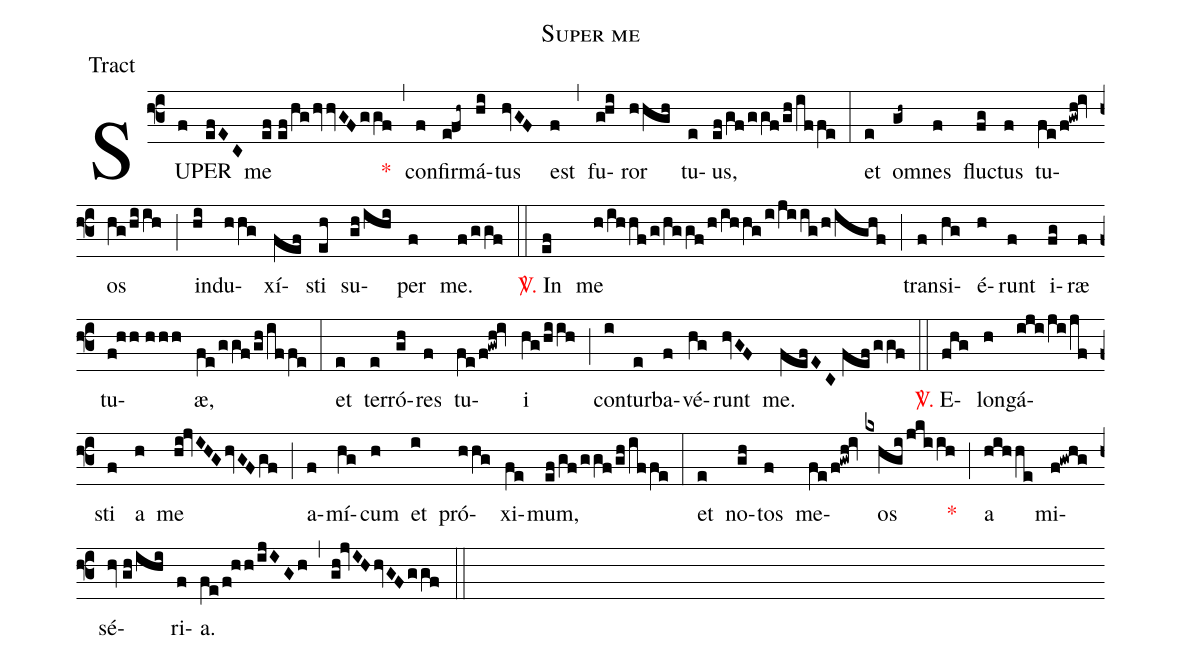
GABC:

name:Super me;
annotation:Tract;
mode:II.;
office-part:Tract;
%%
(f3) SU(f)PER(efEC) me(ef//ef/hg/hvvGF/ggf) <v>\red{*}</v>(,) con(f)fir(e!fh~)má(hi)tus(hvGF) est(f) (,) fu(g!hi)ror(hhgh) tu(e)us,(ef/gf/ggf/gh/iffe) (:) et(e) o(gh~)mnes(f) flu(fg)ctus(f) tu(fe/f!gwh!iv)os(hg/hiih) (;) in(hi)du(hhg)xí(fef)sti(eh) su(gh/ihi)per(f) me.(f/ggf) (::) <v>\red{\Vbar.}</v> In(ef) me(h/ihhf/g/hggf/h/ihhg/i/jiig/h/ighf) (;) tran(f)si(hg)é(h)runt(f) i(fg)ræ(f) tu(f!hh//hhh)æ,(fe/ggf/gh/iffe) (:) et(e) ter(e)ró(gh)res(f) tu(fe/f!gwh!iv)i(hg/hiih) (;) con(i)tur(e)ba(f)vé(hg)runt(hvGF) me.(fefEC//fef/ggf) (::) <v>\red{\Vbar.}</v> E(fhg)lon(h)gá(iji/ji/jf)sti(f) a(h) me(hi!jvIHG/hvGF/gf) (;) a(f)mí(hg)cum(h) et(i) pró(hhg)xi(fe)mum,(ef/gf/ggf/gh/iffe) (:) et(e) no(gh)tos(f) me(fe/f!gwh!iv)os(kxhgi/jkiih) <v>\red{*}</v>(;) a(hihhe) mi(f!gwhg)sé(hv//gh/ihi)ri(f)a.(fe/f!hh/ijIGh) (,) (gh!jvIH/hvGF/ggf) (::)
